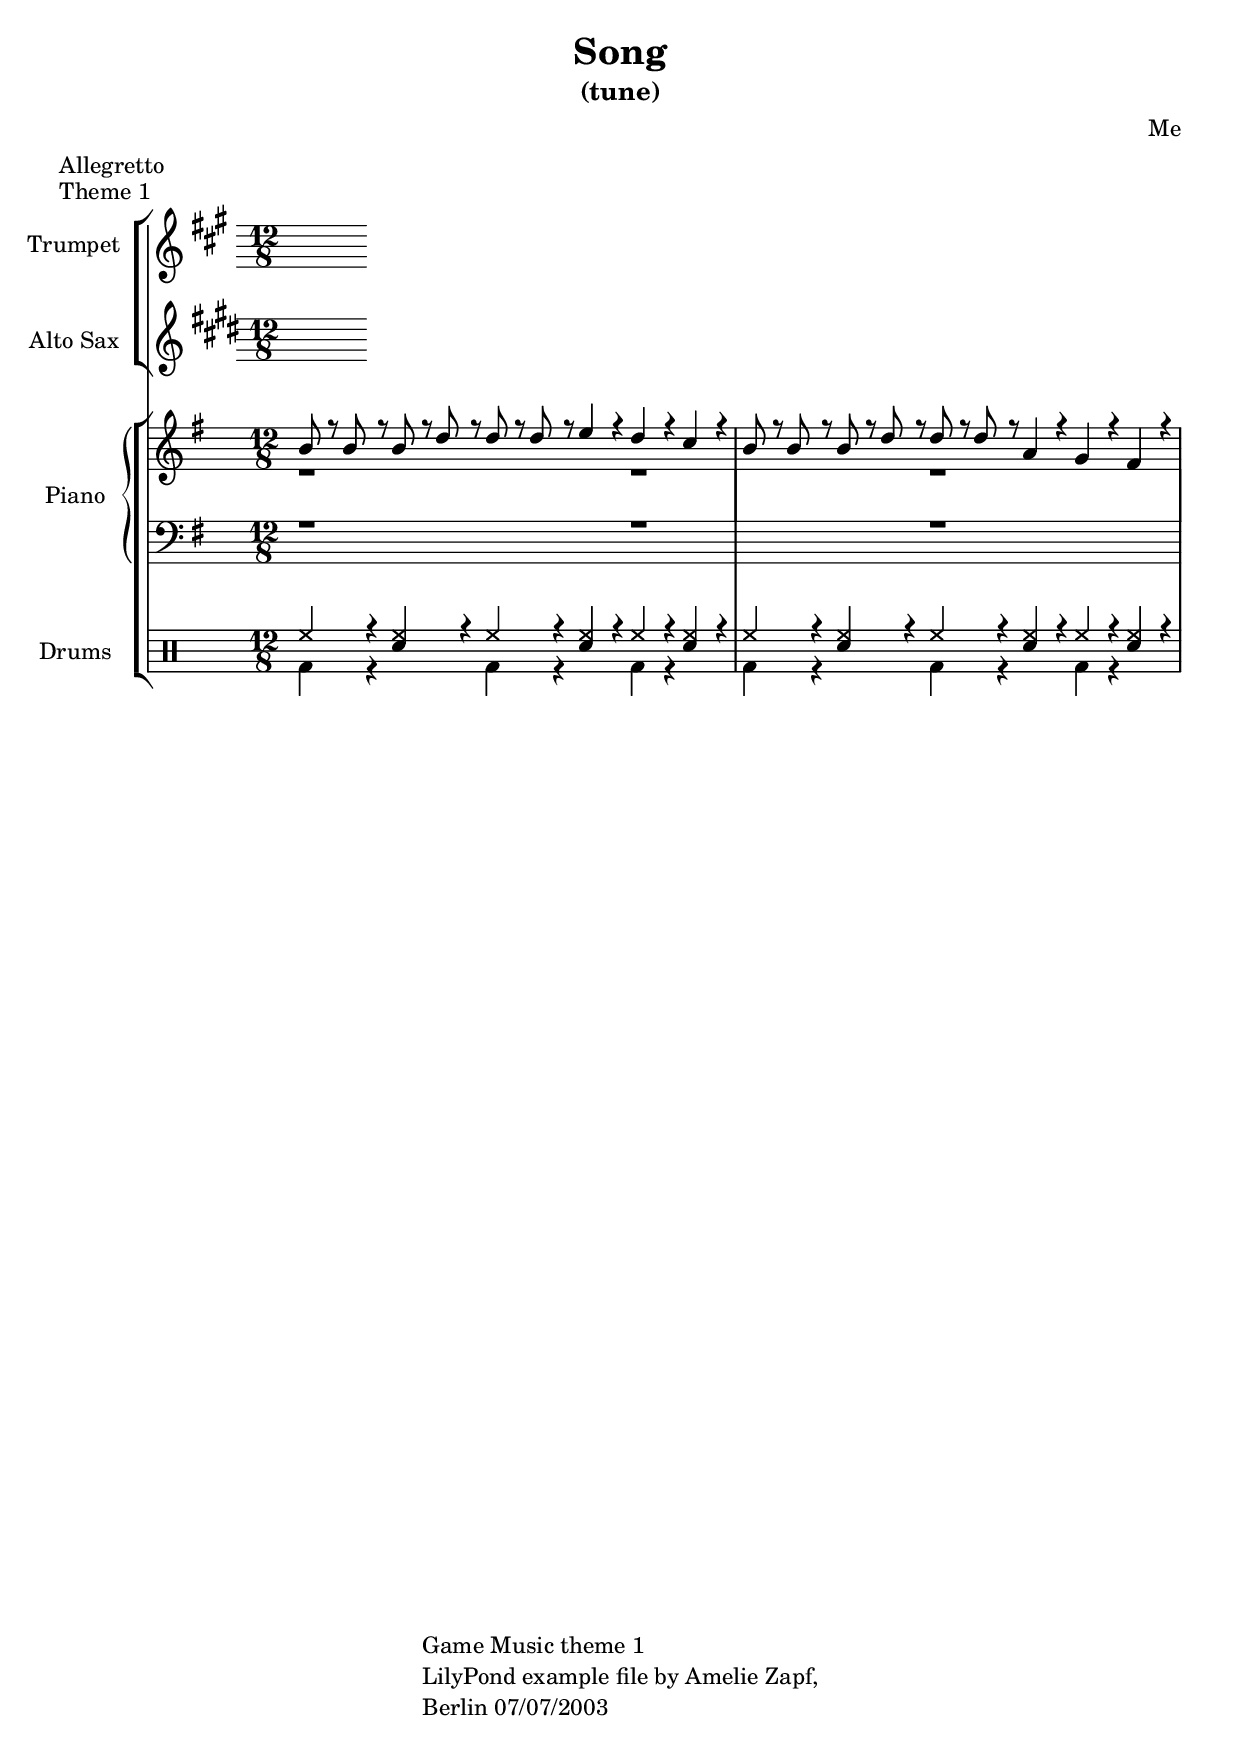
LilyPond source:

\version "2.18.2"
\include "articulate.ly"
\header {
  title = "Song"
  subtitle = "(tune)"
  composer = "Me"
  meter = "Allegretto"
  piece = "Theme 1"
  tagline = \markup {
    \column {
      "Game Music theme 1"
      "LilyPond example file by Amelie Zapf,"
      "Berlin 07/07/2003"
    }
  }
}

%#(set-global-staff-size 16)

%%%%%%%%%%%% Keys'n'thangs %%%%%%%%%%%%%%%%%

global = { \time 12/8 }

Key = { \key g \major }

% ############ Horns ############

% ------ Trumpet ------
trpt = \transpose c d \relative c'' {
  \Key
}
trumpet = {
  \global
  \set Staff.instrumentName = #"Trumpet"
  \clef treble
  <<
    \trpt
  >>
}

% ------ Alto Saxophone ------
alto = \transpose c a \relative c' {
  \Key
}
altoSax = {
  \global
  \set Staff.instrumentName = #"Alto Sax"
  \clef treble
  <<
    \alto
  >>
}

% ############ Rhythm Section #############

%% ------ Piano ------
rhUpper = \relative c'' {
  \voiceOne
  \Key
  b8 b b d d d  e4 d c   |  % bar 1
  b8 b b d8 d d a4 g fis |  % bar 2
}
rhLower = \relative c' {
  \voiceTwo
  \Key
  r1 | r | r
}

lhUpper = \relative c' {
  \voiceOne
  \Key
  r1 | r | r
}
lhLower = \relative c {
  \voiceTwo
  \Key
}

PianoRH = {
  \clef treble
  \global
  \set Staff.midiInstrument = #"acoustic grand"
  <<
    \new Voice = "one" \rhUpper
    \new Voice = "two" \rhLower
  >>
}
PianoLH = {
  \clef bass
  \global
  \set Staff.midiInstrument = #"acoustic grand"
  <<
    \new Voice = "one" \lhUpper
    \new Voice = "two" \lhLower
  >>
}

piano = {
  <<
    \set PianoStaff.instrumentName = #"Piano"
    \new Staff = "upper" \PianoRH
    \new Staff = "lower" \PianoLH
  >>
}
% ------ Drums ------
up = \drummode {
  \voiceOne
  hh4 <hh sn> hh <hh sn> |
  hh4 <hh sn> hh <hh sn> |
  hh4 <hh sn> hh <hh sn> |
}
down = \drummode {
  \voiceTwo
  bd4 s bd s
  bd4 s bd s
  bd4 s bd s
}

drumContents = {
  \global
  <<
    \set DrumStaff.instrumentName = #"Drums"
    \new DrumVoice \up
    \new DrumVoice \down
  >>
}

%%%%%%%%% It All Goes Together Here %%%%%%%%%%%%%%%%%%%%%

\score {
  \unfoldRepeats \articulate
    <<
      \new StaffGroup = "horns" <<
	\new Staff = "trumpet" \trumpet
	\new Staff = "altosax" \altoSax
      >>
      \new StaffGroup = "rhythm" <<
	\new PianoStaff = "piano" \piano
	\new DrumStaff \drumContents
      >>
    >>
  
  \layout {
    \context { \Staff \RemoveEmptyStaves }
    \context {
      \Score
    }
  }
  \midi {
    \context {
      \Score
      tempoWholesPerMinute = #(ly:make-moment 120 4)
    }
  }
}
